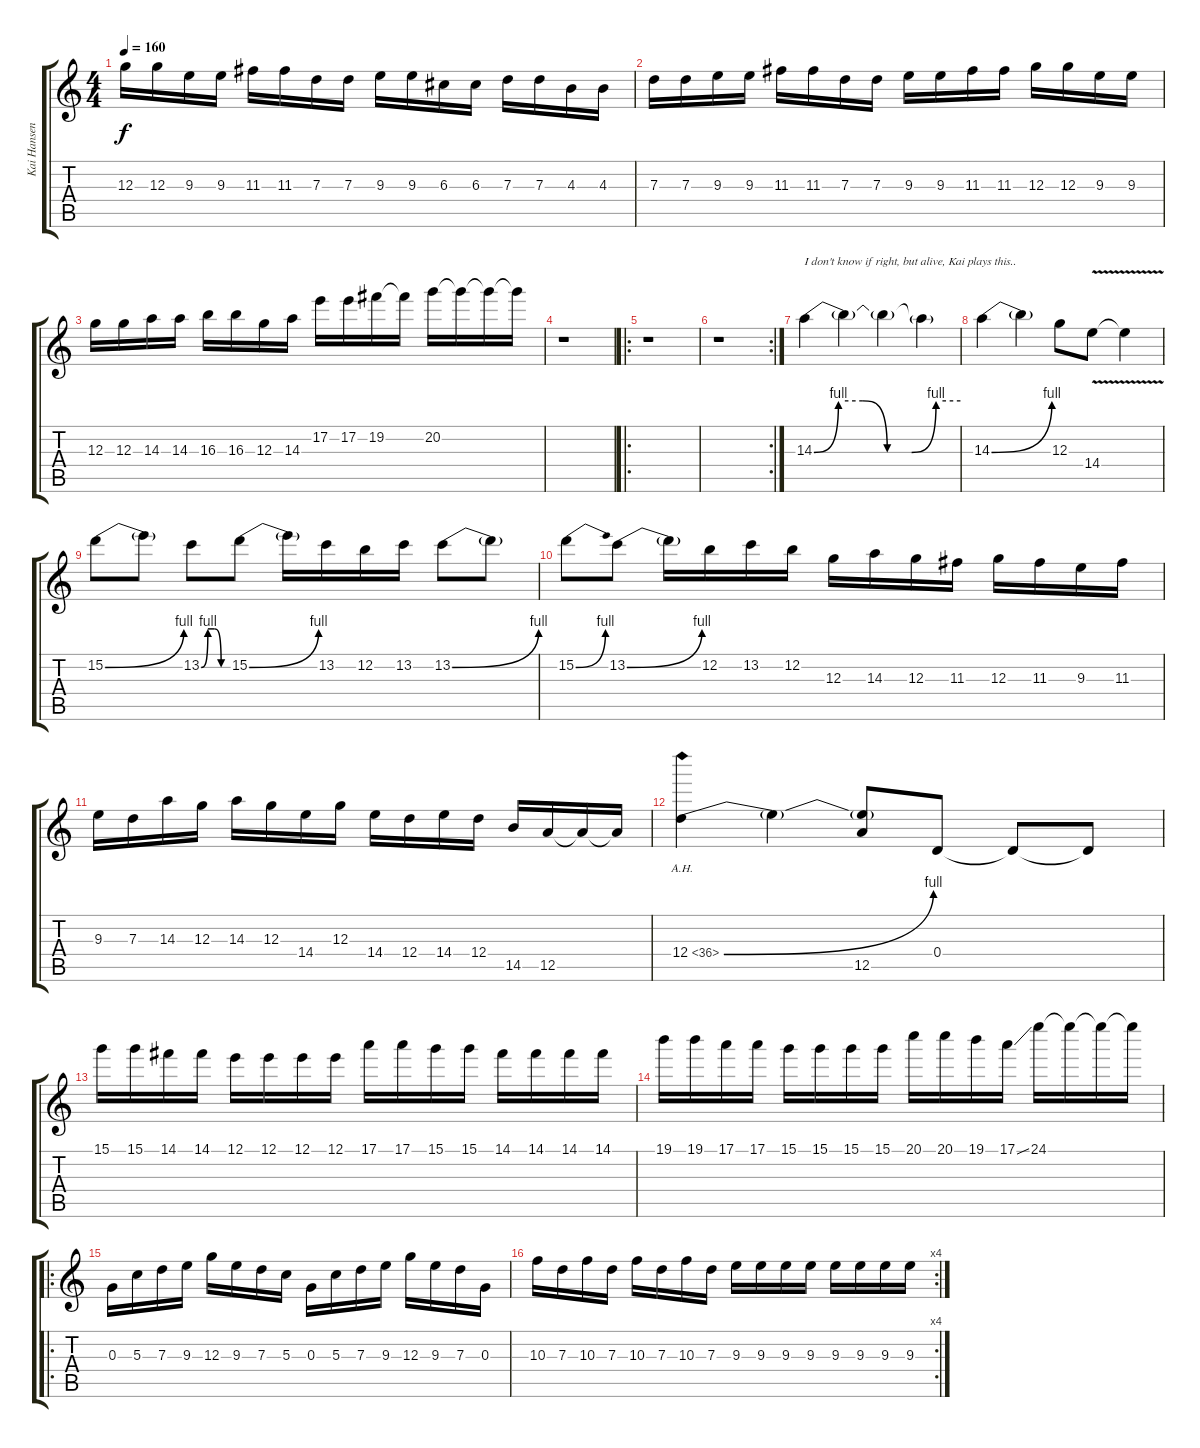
\track ("Kai Hansen" "Kai Hansen") {instrument distortionguitar}
\staff {score tabs}
\tuning (E4 B3 G3 D3 A2 E2) {hide}
\ts (4 4)
\tempo 160
\clef g2
\ks c
12.3.16{dy f} 12.3.16 9.3.16 9.3.16 11.3.16 11.3.16 7.3.16 7.3.16 9.3.16 9.3.16 6.3.16 6.3.16 7.3.16 7.3.16 4.3.16 4.3.16 |
7.3.16 7.3.16 9.3.16 9.3.16 11.3.16 11.3.16 7.3.16 7.3.16 9.3.16 9.3.16 11.3.16 11.3.16 12.3.16 12.3.16 9.3.16 9.3.16 |
12.3.16 12.3.16 14.3.16 14.3.16 16.3.16 16.3.16 12.3.16 14.3.16 17.2.16 17.2.16 19.2.16 19.2{t}.16 20.2.16 20.2{t}.16 20.2{t}.16 20.2{t}.16 |
r.1 |
\ro
r.1 |
\rc 2
r.1 |
14.3{be (custom 0 0 10 4 20 4 30 0 40 0 50 4 60 4)}.4{txt "I don't know if right, but alive, Kai plays this.."} 14.3{t}.4 14.3{t}.4 14.3{t}.4 |
14.3{be (bend 0 0 60 4)}.4 14.3{t}.4 12.3.8 14.4{v}.8 14.4{t}.4 |
15.2{be (bend 0 0 60 4)}.8 15.2{t}.8 13.2{be (custom 0 0 15 4 30 4 45 0 60 0)}.8 15.2{be (bend 0 0 60 4)}.8 15.2{t}.16 13.2.16 12.2.16 13.2.16 13.2{be (bend 0 0 60 4)}.8 13.2{t}.8 |
15.2{be (bend 0 0 60 4)}.8 13.2{be (bend 0 0 60 4)}.8 13.2{t}.16 12.2.16 13.2.16 12.2.16 12.3.16 14.3.16 12.3.16 11.3.16 12.3.16 11.3.16 9.3.16 11.3.16 |
9.3.16 7.3.16 14.3.16 12.3.16 14.3.16 12.3.16 14.4.16 12.3.16 14.4.16 12.4.16 14.4.16 12.4.16 14.5.16 12.5.16 12.5{t}.16 12.5{t}.16 |
12.4{be (bend 0 0 60 4) ah 24}.4 12.4{t}.4 (12.4{t} 12.5).8 0.4.8 0.4{t}.8 0.4{t}.8 |
15.1.16 15.1.16 14.1.16 14.1.16 12.1.16 12.1.16 12.1.16 12.1.16 17.1.16 17.1.16 15.1.16 15.1.16 14.1.16 14.1.16 14.1.16 14.1.16 |
19.1.16 19.1.16 17.1.16 17.1.16 15.1.16 15.1.16 15.1.16 15.1.16 20.1.16 20.1.16 19.1.16 17.1{ss}.16 24.1.16 24.1{t}.16 24.1{t}.16 24.1{t}.16 |
\ro
0.3.16 5.3.16 7.3.16 9.3.16 12.3.16 9.3.16 7.3.16 5.3.16 0.3.16 5.3.16 7.3.16 9.3.16 12.3.16 9.3.16 7.3.16 0.3.16 |
\rc 4
10.3.16 7.3.16 10.3.16 7.3.16 10.3.16 7.3.16 10.3.16 7.3.16 9.3.16 9.3.16 9.3.16 9.3.16 9.3.16 9.3.16 9.3.16 9.3.16
